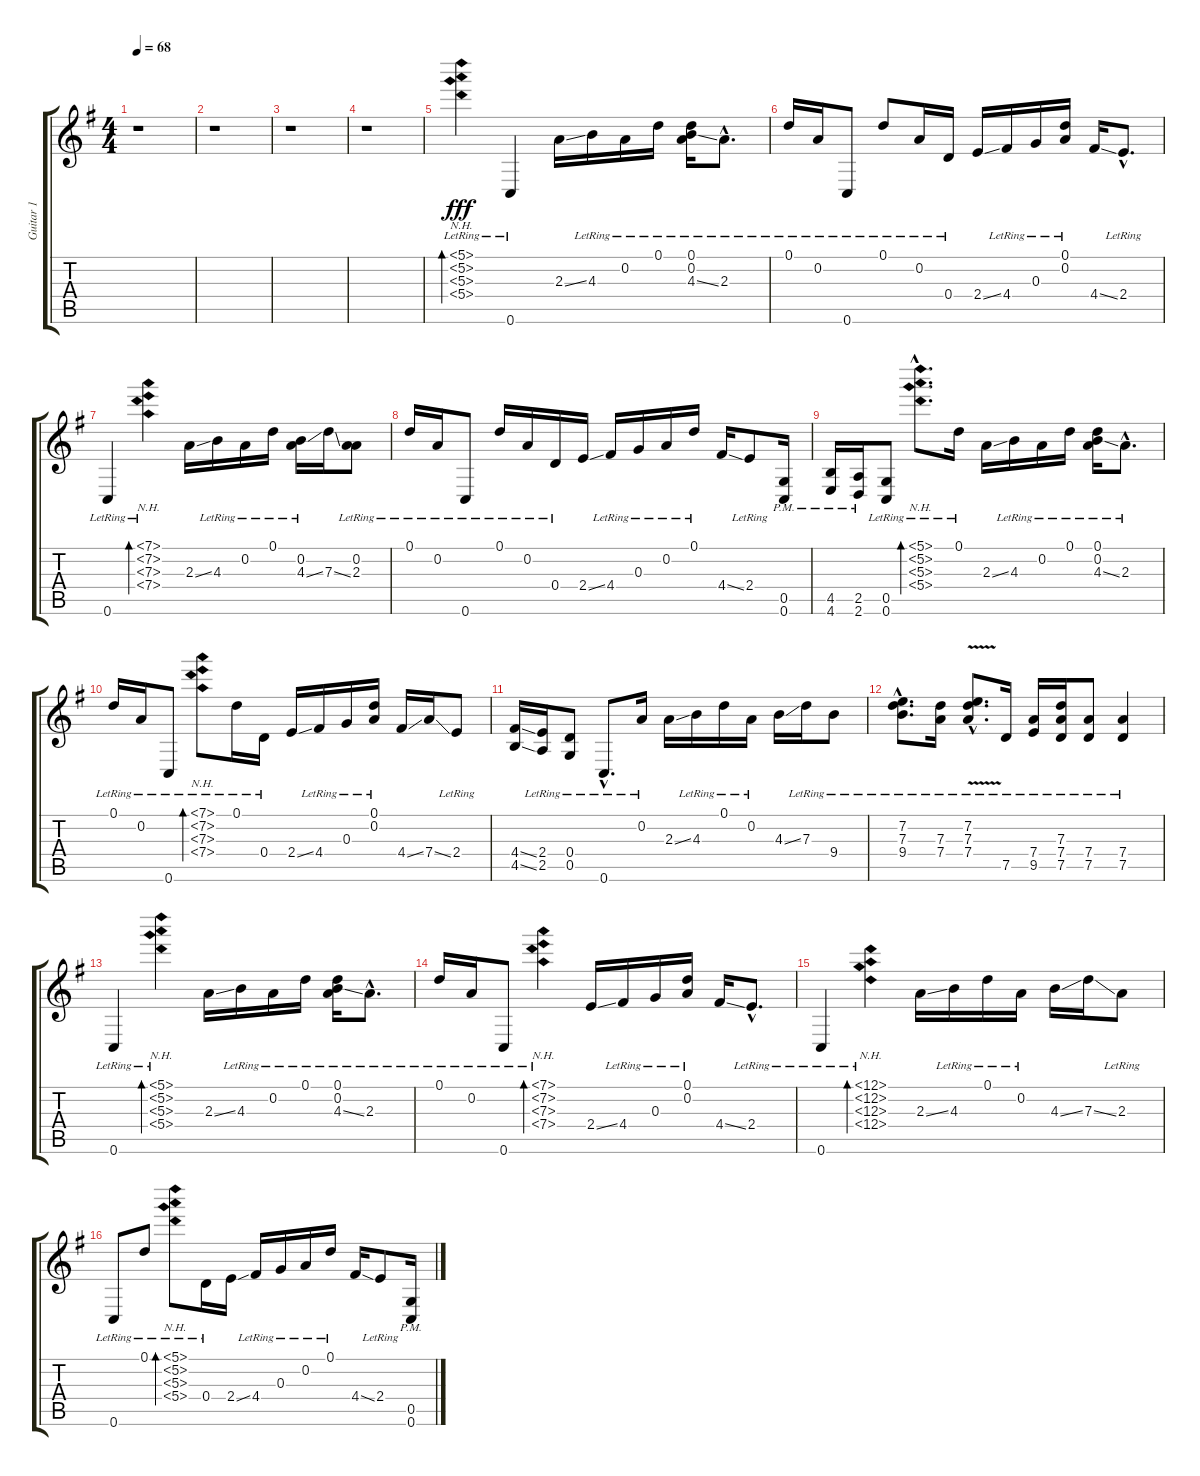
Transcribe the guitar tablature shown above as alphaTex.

\track ("Guitar 1" "Guitar 1") {instrument acousticguitarsteel}
\staff {score tabs}
\tuning (D4 A3 G3 D3 G2 C2) {hide}
\ts (4 4)
\tempo 68
\clef g2
\ks g
r.1{dy fff instrument acousticguitarsteel} |
r.1 |
r.1 |
r.1 |
(5.1{nh lr} 5.2{nh lr} 5.3{nh lr} 5.4{nh lr}).4{bd 240} 0.6{lr}.4 2.3{ss}.16 4.3{lr}.16 0.2{lr}.16 0.1{lr}.16 (0.1{lr} 0.2{lr} 4.3{ss}).16 2.3{hac lr}.8{d} |
0.1{lr}.16 0.2{lr}.16 0.6{lr}.8 0.1{lr}.8 0.2{lr}.16 0.4{lr}.16 2.4{ss}.16 4.4{lr}.16 0.3{lr}.16 (0.1{lr} 0.2{lr}).16 4.4{ss}.16 2.4{hac lr}.8{d} |
0.6{lr}.4 (7.1{nh lr} 7.2{nh lr} 7.3{nh lr} 7.4{nh lr}).4{bd 240} 2.3{ss}.16 4.3{lr}.16 0.2{lr}.16 0.1{lr}.16 (0.2{lr} 4.3{ss}).16 7.3{ss}.16 (0.2{lr} 2.3{lr}).8 |
0.1{lr}.16 0.2{lr}.16 0.6{lr}.8 0.1{lr}.16 0.2{lr}.16 0.4{lr}.16 2.4{ss}.16 4.4{lr}.16 0.3{lr}.16 0.2{lr}.16 0.1{lr}.16 4.4{ss}.16 2.4{lr}.8 (0.5{pm} 0.6{pm}).16 |
(4.5{pm} 4.6{pm}).16 (2.5{pm} 2.6{pm}).16 (0.5{lr} 0.6{lr}).8 (5.1{nh hac lr} 5.2{nh hac lr} 5.3{nh hac lr} 5.4{nh hac lr}).8{d bd 240} 0.1{lr}.16 2.3{ss}.16 4.3{lr}.16 0.2{lr}.16 0.1{lr}.16 (0.1{lr} 0.2{lr} 4.3{ss}).16 2.3{hac lr}.8{d} |
0.1{lr}.16 0.2{lr}.16 0.6{lr}.8 (7.1{nh lr} 7.2{nh lr} 7.3{nh lr} 7.4{nh lr}).8{bd 240} 0.1{lr}.16 0.4{lr}.16 2.4{ss}.16 4.4{lr}.16 0.3{lr}.16 (0.1{lr} 0.2{lr}).16 4.4{ss}.16 7.4{ss}.16 2.4{lr}.8 |
(4.4{ss} 4.5{ss}).16 (2.4{lr} 2.5{lr}).16 (0.4{lr} 0.5{lr}).8 0.6{hac lr}.8{d} 0.2{lr}.16 2.3{ss}.16 4.3{lr}.16 0.1{lr}.16 0.2{lr}.16 4.3{ss}.16 7.3{lr}.16 9.4{lr}.8 |
(7.2{hac lr} 7.3{hac lr} 9.4{hac lr}).8{d} (7.3{lr} 7.4{lr}).16 (7.2{v hac lr} 7.3{v hac lr} 7.4{v hac lr}).8{d} 7.5{lr}.16 (7.4{lr} 9.5{lr}).16 (7.3{lr} 7.4{lr} 7.5{lr}).16 (7.4{lr} 7.5{lr}).8 (7.4{lr} 7.5{lr}).4 |
0.6{lr}.4 (5.1{nh lr} 5.2{nh lr} 5.3{nh lr} 5.4{nh lr}).4{bd 240} 2.3{ss}.16 4.3{lr}.16 0.2{lr}.16 0.1{lr}.16 (0.1{lr} 0.2{lr} 4.3{ss}).16 2.3{hac lr}.8{d} |
0.1{lr}.16 0.2{lr}.16 0.6{lr}.8 (7.1{nh lr} 7.2{nh lr} 7.3{nh lr} 7.4{nh lr}).4{bd 240} 2.4{ss}.16 4.4{lr}.16 0.3{lr}.16 (0.1{lr} 0.2{lr}).16 4.4{ss}.16 2.4{hac lr}.8{d} |
0.6{lr}.4 (12.1{nh lr} 12.2{nh lr} 12.3{nh lr} 12.4{nh lr}).4{bd 240} 2.3{ss}.16 4.3{lr}.16 0.1{lr}.16 0.2{lr}.16 4.3{ss}.16 7.3{ss}.16 2.3{lr}.8 |
0.6{lr}.8 0.1{lr}.8 (5.1{nh lr} 5.2{nh lr} 5.3{nh lr} 5.4{nh lr}).8{bd 240} 0.4{lr}.16 2.4{ss}.16 4.4{lr}.16 0.3{lr}.16 0.2{lr}.16 0.1{lr}.16 4.4{ss}.16 2.4{lr}.8 (0.5{pm} 0.6{pm}).16
